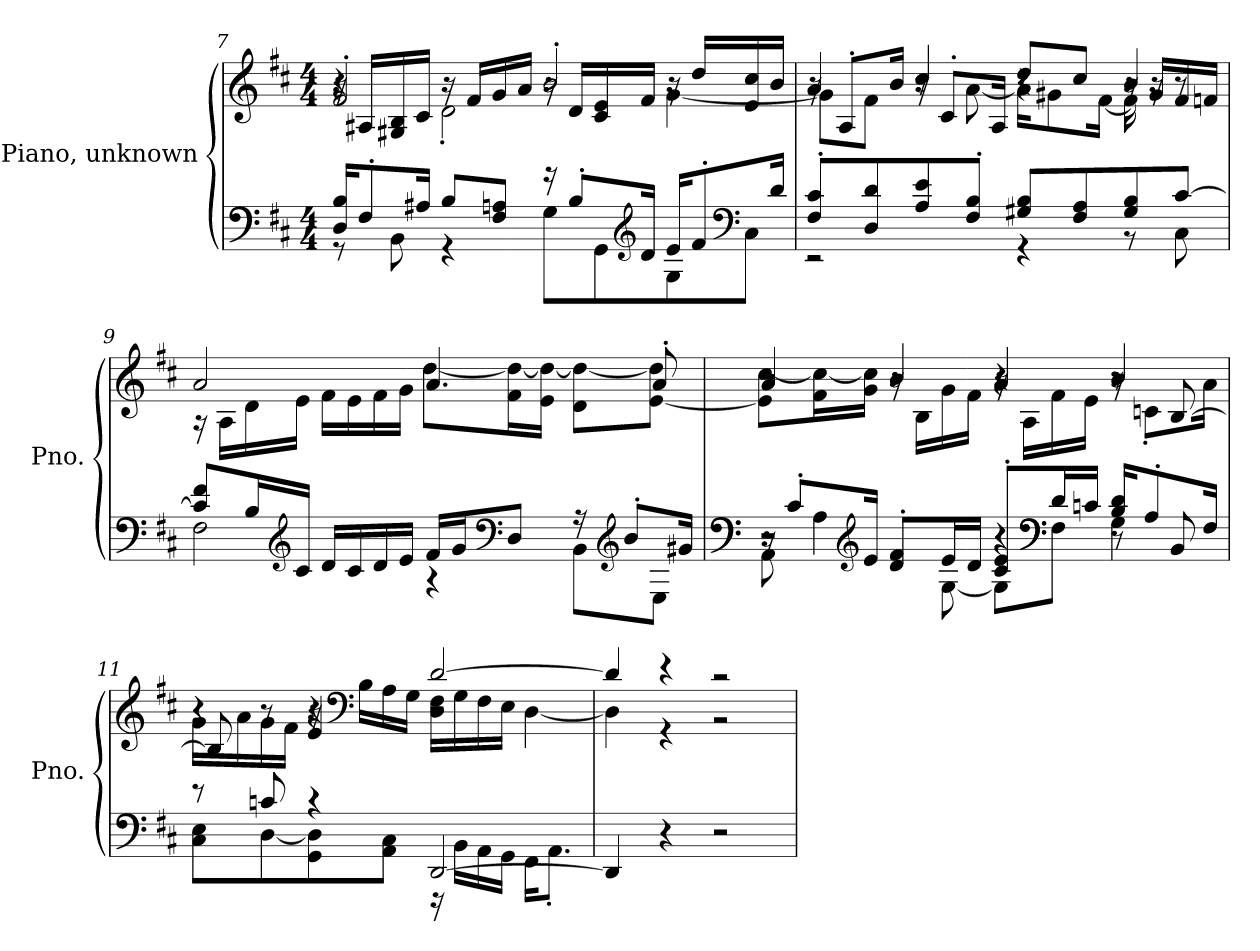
**kern	**kern
*part1	*part1
*staff2	*staff1
*I"Piano, unknown	*
*I'Pno.	*
!!LO:LB:g=z
*clefF4	*clefG2
*k[f#c#]	*k[f#c#]
*M4/4	*M4/4
=7	=7
*^	*^
*	*	*	*^
16D/ 16B/KL	8r	2f#'/	4r	16r
8F#'/	.	.	.	16A#X/LL
.	8BB\	.	.	16G#X/ 16B/
16A#X/Jk	.	.	.	16c#/JJ
8B/L	4r	.	2d'\	16r
.	.	.	.	16f#/LL
8F#/ 8An/J	.	.	.	16g/
.	.	.	.	16a/JJ
16r	8G\L	2b'/	.	16r
8B'/L	.	.	.	16d/LL
.	8GG\	.	.	16c#/ 16e/
*clefG2	*	*	*	*
16d/Jk	.	.	.	16f#/JJ
16e/KL	8G\	.	[4g\	16r
8f#'/	.	.	.	16dd/LL
*clefF4	*	*	*	*
.	8C#\J	.	.	16e/ 16cc#/
16d/Jk	.	.	.	16b/JJ
=8	=8	=8	=8	=8
8F#/' 8c#/'L	2r	4a/	8g\L]	16r
.	.	.	.	8A'/L
8D/ 8d/	.	.	8f#\J	.
.	.	.	.	16b/Jk
8A/ 8e/	.	4cc#/	8r	16r
.	.	.	.	8c#'/L
8F#/' 8B/'J	.	.	[8a\	.
.	.	.	.	16A/Jk
8G#X/ 8B/L	4r	8dd/L	16a\KL]	4r
.	.	.	8g#X\	.
8F#/ 8A/	.	8cc#/J	.	.
.	.	.	[16f#\Jk	.
8G#/ 8B/	8r	4b/	16f#\]	16r
.	.	.	16r	16g#/LL
[8c#/J	8C#\	.	8r	16f#/
.	.	.	.	16fn/JJ
*	*	*	*v	*v
!!LO:LB:g=z
=9	=9	=9	=9
8c#/] 8f#/L	2F#\	2a/	16r
.	.	.	16A\LL
16B/L	.	.	16d\
*clefG2	*	*	*
16c#/JJ	.	.	16e\JJ
16d/LL	.	.	16f#\LL
16c#/	.	.	16e\
16d/	.	.	16f#\
16e/JJ	.	.	16g\JJ
16f#/LL	4r	4.a/	[8dd\L
16g/J	.	.	.
*clefF4	*	*	*
8D/J	.	.	16f#\ 16dd\_L
.	.	.	16e\ 16dd\_JJ
16r	8BB\L	.	8d\ 8dd\_L
*clefG2	*	*	*
8b'/L	.	.	.
.	8E\J	8a'/	[8e\ 8dd\]J
16g#X/Jk	.	.	.
*v	*v	*	*
*	*v	*v
!!LO:LB:g=z
=10	=10
*clefF4	*
*^	*^
*	*^	*	*^
16r	8AA\	2r	4a/	8e\] [8cc#\L	2r
8c#'/L	.	.	.	.	.
.	4A\	.	.	16f#\ 16cc#\_L	.
*clefG2	*	*	*	*	*
16e/Jk	.	.	.	16g\ 16cc#\]JJ	.
8d/' 8f#/'L	.	.	4b/	16r	.
.	.	.	.	16B\LL	.
16e/L	[8G\	.	.	16g\	.
16d/JJ	.	.	.	16f#\JJ	.
8c#/' 8e/'L	8G\L]	4r	4a/	16r	4r
.	.	.	.	16A\LL	.
*clefF4	*	*	*	*	*
16d/L	8F#\J	.	.	16f#\	.
16cn/JJ	.	.	.	16e\JJ	.
16B/ 16d/KL	4G\	8r	4b/	16r	8r
8A'/	.	.	.	8cn'\L	.
.	.	8BB/	.	.	[8B/
16F#/Jk	.	.	.	16a\Jk	.
*	*v	*v	*	*	*
=11	=11	=11	=11	=11
8r	8C#\ 8E\L	4r	16g\LL	8B/]
.	.	.	16a\	.
8cn/	[8D\	.	16g\	8r
.	.	.	16f#\JJ	.
4r	8GG\ 8D\]	4e/	16r	4r
*	*	*clefF4	*	*
.	.	.	16B\LL	.
.	8AA\ 8C#\J	.	16A\	.
.	.	.	16G\JJ	.
[2DD/	16r	[2d/	16D\ 16F#\LL	2r
.	16BB\LL	.	16G\	.
.	16AA\	.	16F#\	.
.	16GG\JJ	.	16E\JJ	.
.	16FF#\KL	.	[4D\	.
.	8.AA'\J	.	.	.
*v	*v	*	*	*
*	*	*v	*v
=12	=12	=12
4DD/]	4d/]	4D\]
4r	4r	4r
2r	2r	2r
*	*v	*v
=	=
*-	*-
